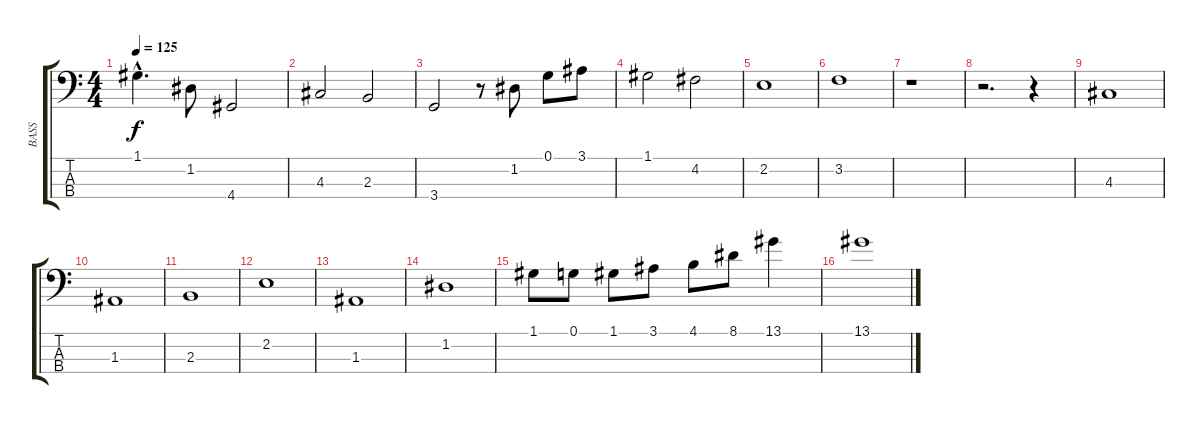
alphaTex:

\track ("BASS" "BASS") {instrument electricbassfinger}
\staff {score tabs}
\tuning (G2 D2 A1 E1) {hide}
\ts (4 4)
\tempo 125
\clef f4
\ks c
1.1{hac}.4{d dy f} 1.2.8 4.4.2 |
4.3.2 2.3.2 |
3.4.2 r.8 1.2.8 0.1.8 3.1.8 |
1.1.2 4.2.2 |
2.2.1 |
3.2.1 |
r.1 |
r.2{d} r.4 |
4.3.1 |
1.3.1 |
2.3.1 |
2.2.1 |
1.3.1 |
1.2.1 |
1.1.8 0.1.8 1.1.8 3.1.8 4.1.8 8.1.8 13.1.4 |
13.1.1
